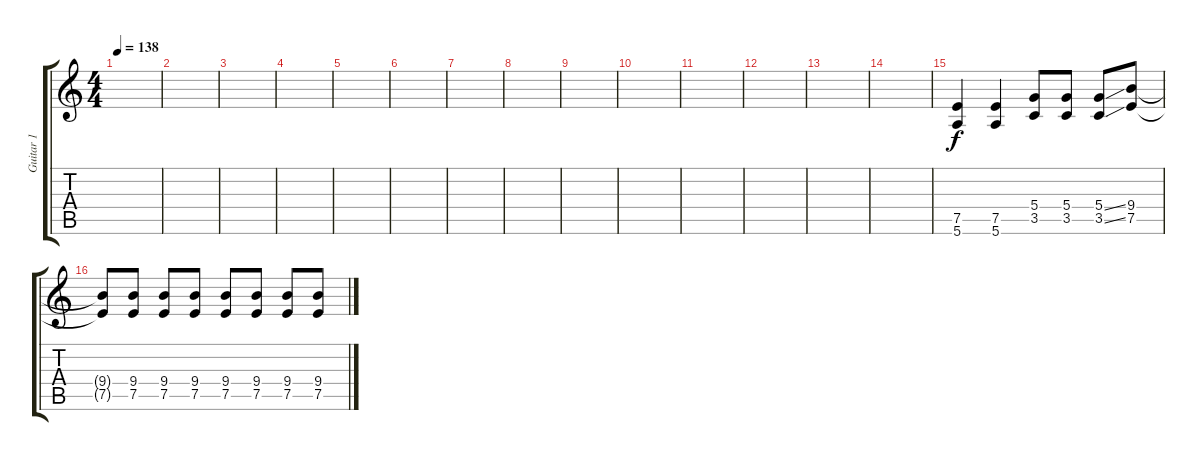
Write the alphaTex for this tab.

\track ("Guitar 1" "Guitar 1") {instrument overdrivenguitar}
\staff {score tabs}
\tuning (E4 B3 G3 D3 A2 E2) {hide}
\ts (4 4)
\tempo 138
\clef g2
\ks c
|
|
|
|
|
|
|
|
|
|
|
|
|
|
(7.5 5.6).4 (7.5 5.6).4 (5.4 3.5).8 (5.4 3.5).8 (5.4{ss} 3.5{ss}).8 (9.4 7.5).8 |
(9.4{t} 7.5{t}).8 (9.4 7.5).8 (9.4 7.5).8 (9.4 7.5).8 (9.4 7.5).8 (9.4 7.5).8 (9.4 7.5).8 (9.4 7.5).8
